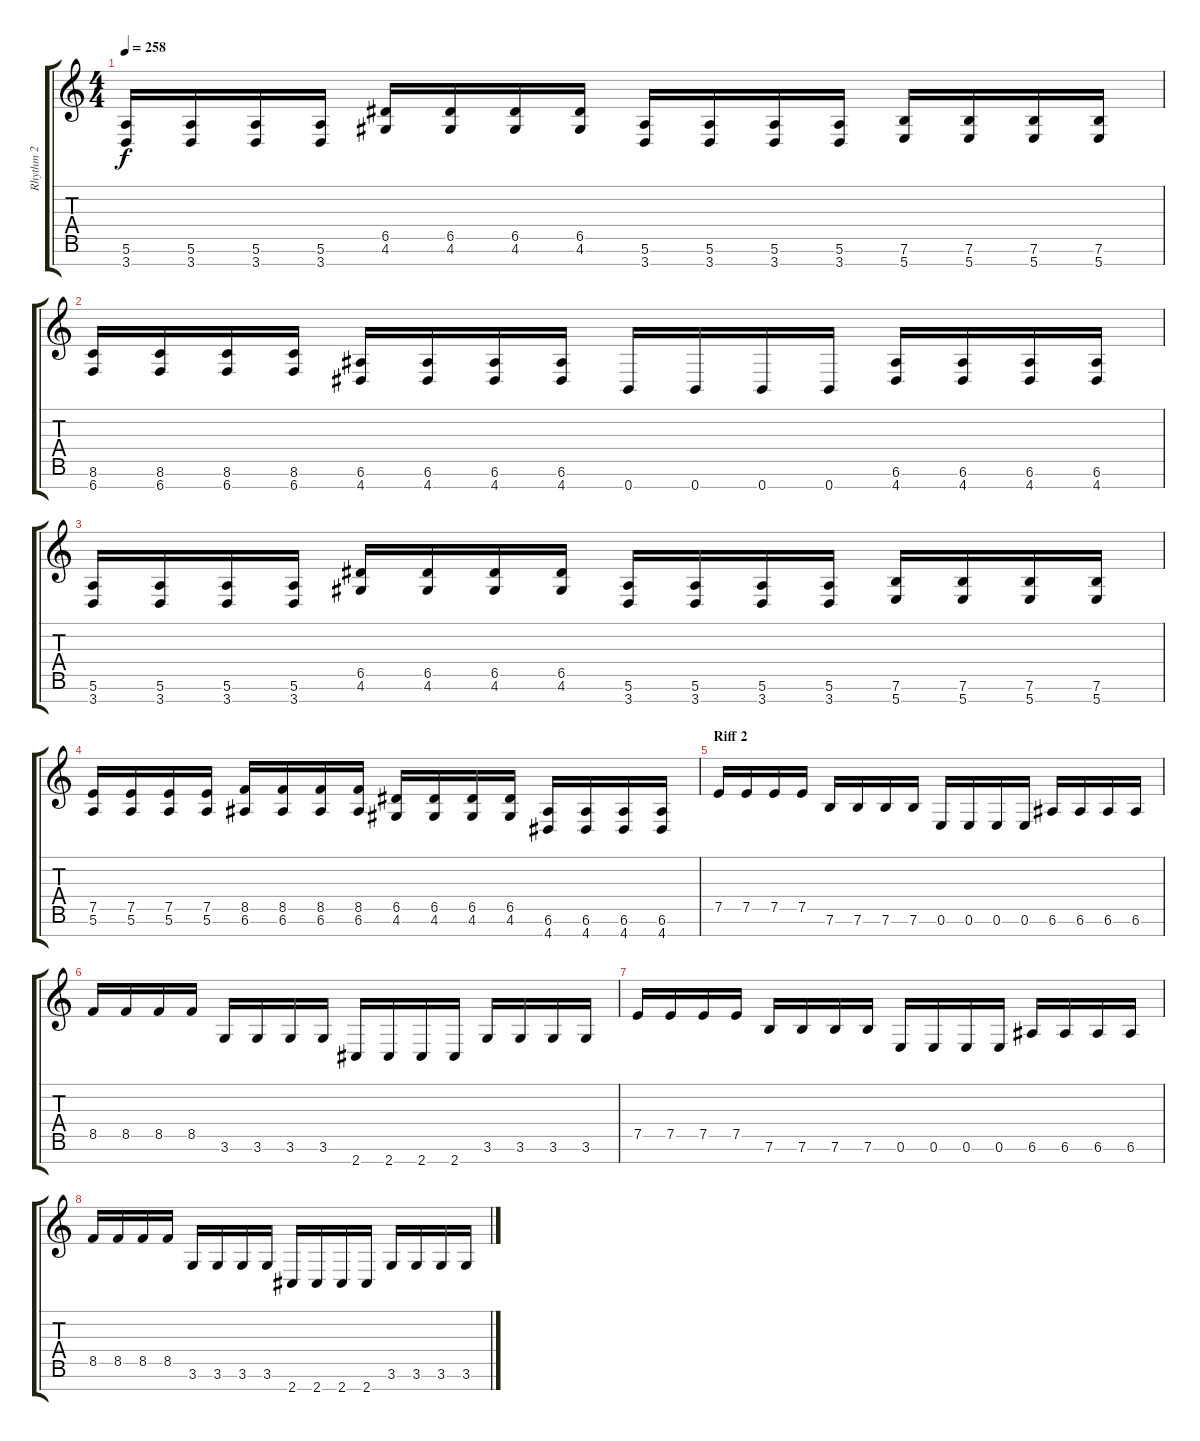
\track ("Rhythm 2" "Rhythm 2") {instrument overdrivenguitar}
\staff {score tabs}
\tuning (E4 B3 G3 D3 A2 E2 B1) {hide}
\ts (4 4)
\tempo 258
\clef g2
\ks c
(5.6 3.7).16{dy f} (5.6 3.7).16 (5.6 3.7).16 (5.6 3.7).16 (6.5 4.6).16 (6.5 4.6).16 (6.5 4.6).16 (6.5 4.6).16 (5.6 3.7).16 (5.6 3.7).16 (5.6 3.7).16 (5.6 3.7).16 (7.6 5.7).16 (7.6 5.7).16 (7.6 5.7).16 (7.6 5.7).16 |
(8.6 6.7).16 (8.6 6.7).16 (8.6 6.7).16 (8.6 6.7).16 (6.6 4.7).16 (6.6 4.7).16 (6.6 4.7).16 (6.6 4.7).16 0.7.16 0.7.16 0.7.16 0.7.16 (6.6 4.7).16 (6.6 4.7).16 (6.6 4.7).16 (6.6 4.7).16 |
(5.6 3.7).16 (5.6 3.7).16 (5.6 3.7).16 (5.6 3.7).16 (6.5 4.6).16 (6.5 4.6).16 (6.5 4.6).16 (6.5 4.6).16 (5.6 3.7).16 (5.6 3.7).16 (5.6 3.7).16 (5.6 3.7).16 (7.6 5.7).16 (7.6 5.7).16 (7.6 5.7).16 (7.6 5.7).16 |
(7.5 5.6).16 (7.5 5.6).16 (7.5 5.6).16 (7.5 5.6).16 (8.5 6.6).16 (8.5 6.6).16 (8.5 6.6).16 (8.5 6.6).16 (6.5 4.6).16 (6.5 4.6).16 (6.5 4.6).16 (6.5 4.6).16 (6.6 4.7).16 (6.6 4.7).16 (6.6 4.7).16 (6.6 4.7).16 |
\section ("" "Riff 2")
7.5.16 7.5.16 7.5.16 7.5.16 7.6.16 7.6.16 7.6.16 7.6.16 0.6.16 0.6.16 0.6.16 0.6.16 6.6.16 6.6.16 6.6.16 6.6.16 |
8.5.16 8.5.16 8.5.16 8.5.16 3.6.16 3.6.16 3.6.16 3.6.16 2.7.16 2.7.16 2.7.16 2.7.16 3.6.16 3.6.16 3.6.16 3.6.16 |
7.5.16 7.5.16 7.5.16 7.5.16 7.6.16 7.6.16 7.6.16 7.6.16 0.6.16 0.6.16 0.6.16 0.6.16 6.6.16 6.6.16 6.6.16 6.6.16 |
8.5.16 8.5.16 8.5.16 8.5.16 3.6.16 3.6.16 3.6.16 3.6.16 2.7.16 2.7.16 2.7.16 2.7.16 3.6.16 3.6.16 3.6.16 3.6.16
